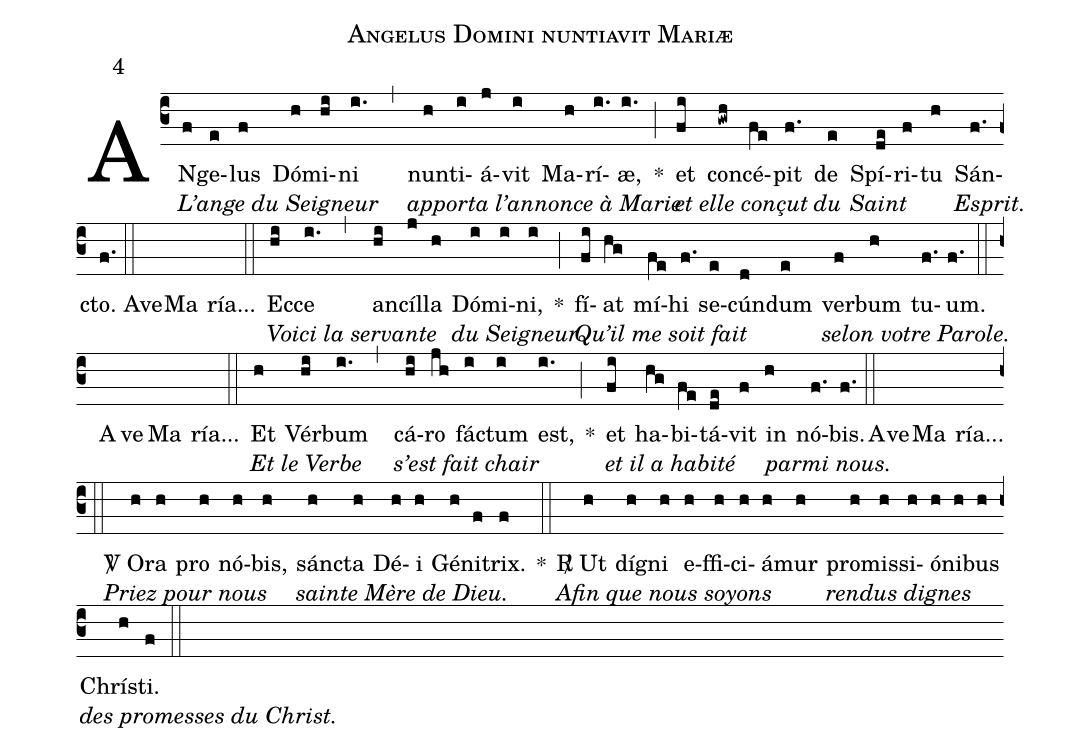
name: Angelus Domini nuntiavit Mariæ;
mode:4;
%%
AN[L'ange du Seigneur](c3f)ge(e)lus(f) Dó(h)mi(hi)ni(i. ,) nun[apporta l'annonce à Marie](h)ti(i)á(j)vit(i) Ma(h)rí(i.)æ,(i.) *(;) et[et elle conçut](fi) con(gwh)cé(fe)pit(f.) de[du](e) Spí[Saint](de)ri(f)tu(h) Sán[Esprit.](f.)cto.(f.) (::) A()ve() Ma()ría...() (::)

E[Voici la servante](hi)cce(i. ,) an(hi)cí(j)lla(h) Dó[du Seigneur](i)mi(i)ni,(i) *(;) fí[Qu'il me soit fait](fi)at(hg) mí(fe)hi(f.) se(e)cún(d)dum(e) ver[selon votre Parole.](f)bum(h) tu(f.)um.(f.) (::) A()ve() Ma()ría...() (::)

Et[Et le Verbe](h) Vér(hi)bum(i. ,) cá[s'est fait chair](hi)ro(jh) fá(i)ctum(i) est,(i.) *(;) et[et il a habité](fi) ha(hg)bi(fe)tá(de)vit(f) in[parmi nous.](h) nó(f.)bis.(f.) (::) A()ve() Ma()ría...() (::)

<sp>V/</sp> O[Priez pour nous](h)ra(h) pro(h) nó(h)bis,(h) sán[sainte Mère de Dieu.](h)cta(h) Dé(h)i(h) Gé(h)ni(f)trix.(f) *(::) <sp>R/</sp> Ut[Afin que nous soyons](h) dí(h)gni(h) e(h)ffi(h)ci(h)á(h)mur(h) pro[rendus dignes](h)mi(h)ssi(h)ó(h)ni(h)bus(h) Chrí[des promesses du Christ.](h)sti.(f) (::)
